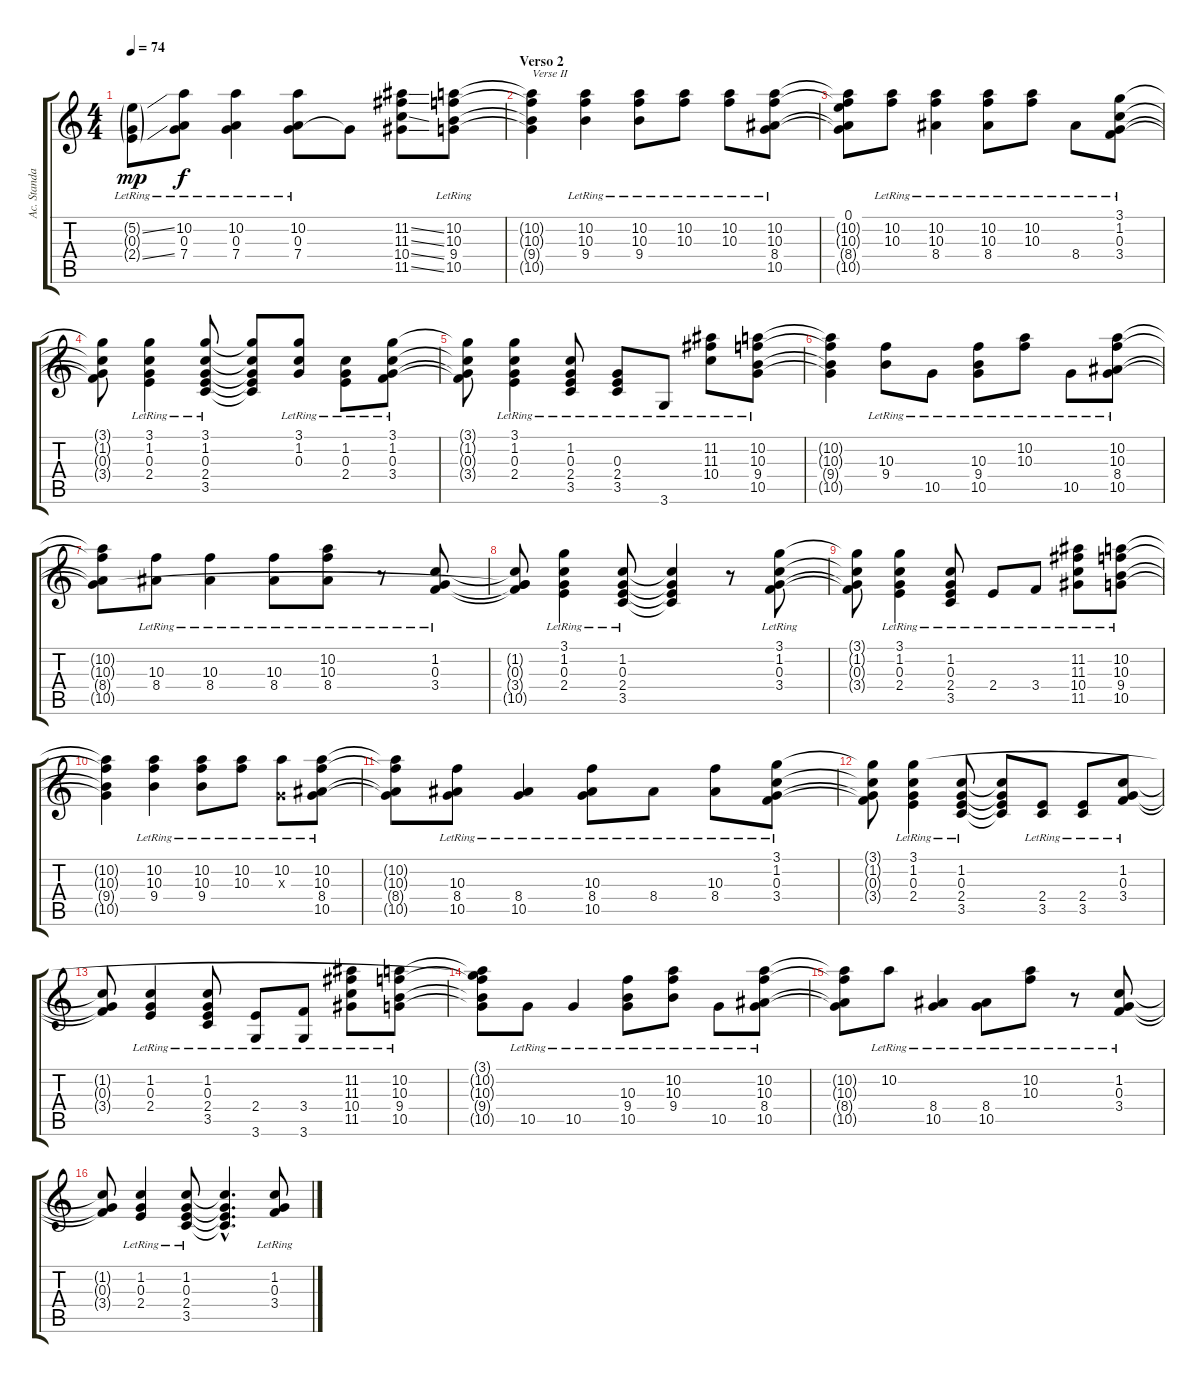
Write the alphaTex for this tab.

\track ("Ac. Standart" "Ac. Standa") {instrument acousticguitarsteel}
\staff {score tabs}
\tuning (E4 B3 G3 D3 A2 E2) {hide}
\ts (4 4)
\tempo 74
\clef g2
\ks c
(5.2{ss g} 0.3{g lr} 2.4{ss g}).8{dy mp} (10.2{lr} 0.3{lr} 7.4{lr}).8{dy f} (10.2{lr} 0.3{lr} 7.4{lr}).4 (10.2{lr} 0.3{lr} 7.4{lr}).8 0.3{t}.8 (11.2{ss} 11.3{ss} 10.4{ss} 11.5{ss}).8 (10.2{lr} 10.3{lr} 9.4{lr} 10.5{lr}).8 |
\section ("" "Verso 2")
(10.2{t} 10.3{t} 9.4{t} 10.5{t}).4{txt "Verse II"} (10.2{lr} 10.3{lr} 9.4{lr}).4 (10.2{lr} 10.3{lr} 9.4{lr}).8 (10.2{lr} 10.3{lr}).8 (10.2{lr} 10.3{lr}).8 (10.2{lr} 10.3{lr} 8.4{lr} 10.5{lr}).8 |
(0.1 10.2{t} 10.3{t} 8.4{t} 10.5{t}).8 (10.2{lr} 10.3{lr}).8 (10.2{lr} 10.3{lr} 8.4{lr}).4 (10.2{lr} 10.3{lr} 8.4{lr}).8 (10.2{lr} 10.3{lr}).8 8.4{lr}.8 (3.1{lr} 1.2{lr} 0.3{lr} 3.4{lr}).8 |
(3.1{t} 1.2{t} 0.3{t} 3.4{t}).8 (3.1{lr} 1.2{lr} 0.3{lr} 2.4{lr}).4 (3.1{lr} 1.2{lr} 0.3{lr} 2.4{lr} 3.5{lr}).8 (3.1{t} 1.2{t} 0.3{t} 2.4{t} 3.5{t}).8 (3.1{lr} 1.2{lr} 0.3{lr}).8 (1.2{lr} 0.3{lr} 2.4{lr}).8 (3.1{lr} 1.2{lr} 0.3{lr} 3.4{lr}).8 |
(3.1{t} 1.2{t} 0.3{t} 3.4{t}).8 (3.1{lr} 1.2{lr} 0.3{lr} 2.4{lr}).4 (1.2{lr} 0.3{lr} 2.4{lr} 3.5{lr}).8 (0.3{lr} 2.4{lr} 3.5{lr}).8 3.6{lr}.8 (11.2{lr} 11.3{lr} 10.4{lr}).8 (10.2{lr} 10.3{lr} 9.4{lr} 10.5{lr}).8 |
(10.2{t} 10.3{t} 9.4{t} 10.5{t}).4 (10.3{lr} 9.4{lr}).8 10.5{lr}.8 (10.3{lr} 9.4{lr} 10.5{lr}).8 (10.2{lr} 10.3{lr}).8 10.5{lr}.8 (10.2{lr} 10.3{lr} 8.4{lr} 10.5{lr}).8 |
(10.2{t} 10.3{t} 8.4{t} 10.5{t}).8 (10.3{lr} 8.4{lr}).8 (10.3{lr} 8.4{lr}).4 (10.3{lr} 8.4{lr}).8 (10.2{lr} 10.3{lr} 8.4{lr}).8 r.8 (1.2{lr} 0.3{lr} 3.4{lr}).8 |
(1.2{t} 0.3{t} 3.4{t} 10.5{t}).8 (3.1{lr} 1.2{lr} 0.3{lr} 2.4{lr}).4 (1.2{lr} 0.3{lr} 2.4{lr} 3.5{lr}).8 (1.2{t} 0.3{t} 2.4{t} 3.5{t}).4 r.8 (3.1{lr} 1.2{lr} 0.3{lr} 3.4{lr}).8 |
(3.1{t} 1.2{t} 0.3{t} 3.4{t}).8 (3.1{lr} 1.2{lr} 0.3{lr} 2.4{lr}).4 (1.2{lr} 0.3{lr} 2.4{lr} 3.5{lr}).8 2.4{lr}.8 3.4{lr}.8 (11.2{lr} 11.3{lr} 10.4{lr} 11.5{lr}).8 (10.2{lr} 10.3{lr} 9.4{lr} 10.5{lr}).8 |
(10.2{t} 10.3{t} 9.4{t} 10.5{t}).4 (10.2{lr} 10.3{lr} 9.4{lr}).4 (10.2{lr} 10.3{lr} 9.4{lr}).8 (10.2{lr} 10.3{lr}).8 (10.2{lr} 0.3{x}).8 (10.2{lr} 10.3{lr} 8.4{lr} 10.5{lr}).8 |
(10.2{t} 10.3{t} 8.4{t} 10.5{t}).8 (10.3{lr} 8.4{lr} 10.5{lr}).8 (8.4{lr} 10.5{lr}).4 (10.3{lr} 8.4{lr} 10.5{lr}).8 8.4{lr}.8 (10.3{lr} 8.4{lr}).8 (3.1{lr} 1.2{lr} 0.3{lr} 3.4{lr}).8 |
(3.1{t} 1.2{t} 0.3{t} 3.4{t}).8 (3.1{lr} 1.2{lr} 0.3{lr} 2.4{lr}).4 (1.2{lr} 0.3{lr} 2.4{lr} 3.5{lr}).8 (1.2{t} 0.3{t} 2.4{t} 3.5{t}).8 (2.4{lr} 3.5{lr}).8 (2.4{lr} 3.5{lr}).8 (1.2{lr} 0.3{lr} 3.4{lr}).8 |
(1.2{t} 0.3{t} 3.4{t}).8 (1.2{lr} 0.3{lr} 2.4{lr}).4 (1.2{lr} 0.3{lr} 2.4{lr} 3.5{lr}).8 (2.4{lr} 3.6{lr}).8 (3.4{lr} 3.6{lr}).8 (11.2{lr} 11.3{lr} 10.4{lr} 11.5{lr}).8 (10.2{lr} 10.3{lr} 9.4{lr} 10.5{lr}).8 |
(3.1{t} 10.2{t} 10.3{t} 9.4{t} 10.5{t}).8 10.5{lr}.8 10.5{lr}.4 (10.3{lr} 9.4{lr} 10.5{lr}).8 (10.2{lr} 10.3{lr} 9.4{lr}).8 10.5{lr}.8 (10.2{lr} 10.3{lr} 8.4{lr} 10.5{lr}).8 |
(10.2{t} 10.3{t} 8.4{t} 10.5{t}).8 10.2{lr}.8 (8.4{lr} 10.5{lr}).4 (8.4{lr} 10.5{lr}).8 (10.2{lr} 10.3{lr}).8 r.8 (1.2{lr} 0.3{lr} 3.4{lr}).8 |
(1.2{t} 0.3{t} 3.4{t}).8 (1.2{lr} 0.3{lr} 2.4{lr}).4 (1.2{lr} 0.3{lr} 2.4{lr} 3.5{lr}).8 (1.2{hac t} 0.3{hac t} 2.4{hac t} 3.5{hac t}).4{d} (1.2{lr} 0.3{lr} 3.4{lr}).8
